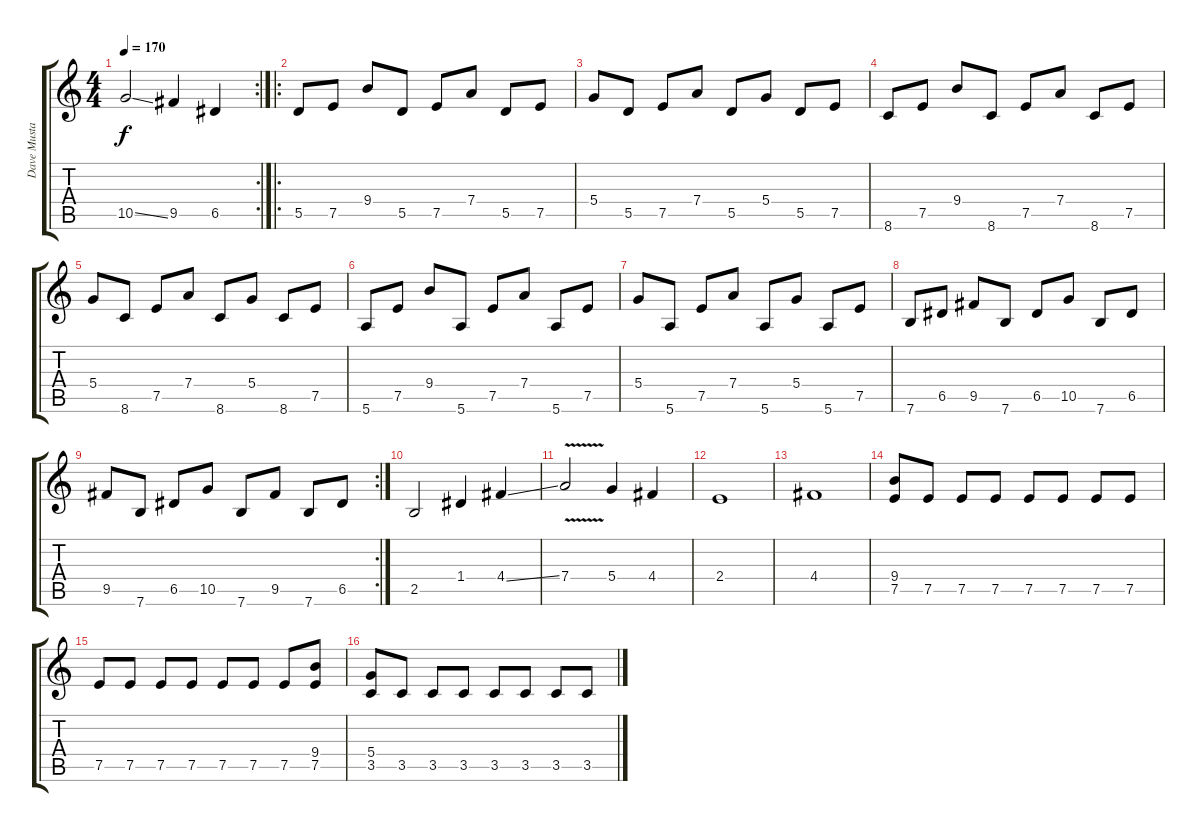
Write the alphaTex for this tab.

\track ("Dave Mustaine (Disto Gtr)" "Dave Musta") {instrument distortionguitar}
\staff {score tabs}
\tuning (E4 B3 G3 D3 A2 E2) {hide}
\rc 2
\ts (4 4)
\tempo 170
\clef g2
\ks c
10.5{ss}.2{dy f} 9.5.4 6.5.4 |
\ro
5.5.8 7.5.8 9.4.8 5.5.8 7.5.8 7.4.8 5.5.8 7.5.8 |
5.4.8 5.5.8 7.5.8 7.4.8 5.5.8 5.4.8 5.5.8 7.5.8 |
8.6.8 7.5.8 9.4.8 8.6.8 7.5.8 7.4.8 8.6.8 7.5.8 |
5.4.8 8.6.8 7.5.8 7.4.8 8.6.8 5.4.8 8.6.8 7.5.8 |
5.6.8 7.5.8 9.4.8 5.6.8 7.5.8 7.4.8 5.6.8 7.5.8 |
5.4.8 5.6.8 7.5.8 7.4.8 5.6.8 5.4.8 5.6.8 7.5.8 |
7.6.8 6.5.8 9.5.8 7.6.8 6.5.8 10.5.8 7.6.8 6.5.8 |
\rc 2
9.5.8 7.6.8 6.5.8 10.5.8 7.6.8 9.5.8 7.6.8 6.5.8 |
2.5.2 1.4.4 4.4{ss}.4 |
7.4{v}.2 5.4.4 4.4.4 |
2.4.1 |
4.4.1 |
(9.4 7.5).8 7.5.8 7.5.8 7.5.8 7.5.8 7.5.8 7.5.8 7.5.8 |
7.5.8 7.5.8 7.5.8 7.5.8 7.5.8 7.5.8 7.5.8 (9.4 7.5).8 |
(5.4 3.5).8 3.5.8 3.5.8 3.5.8 3.5.8 3.5.8 3.5.8 3.5.8
